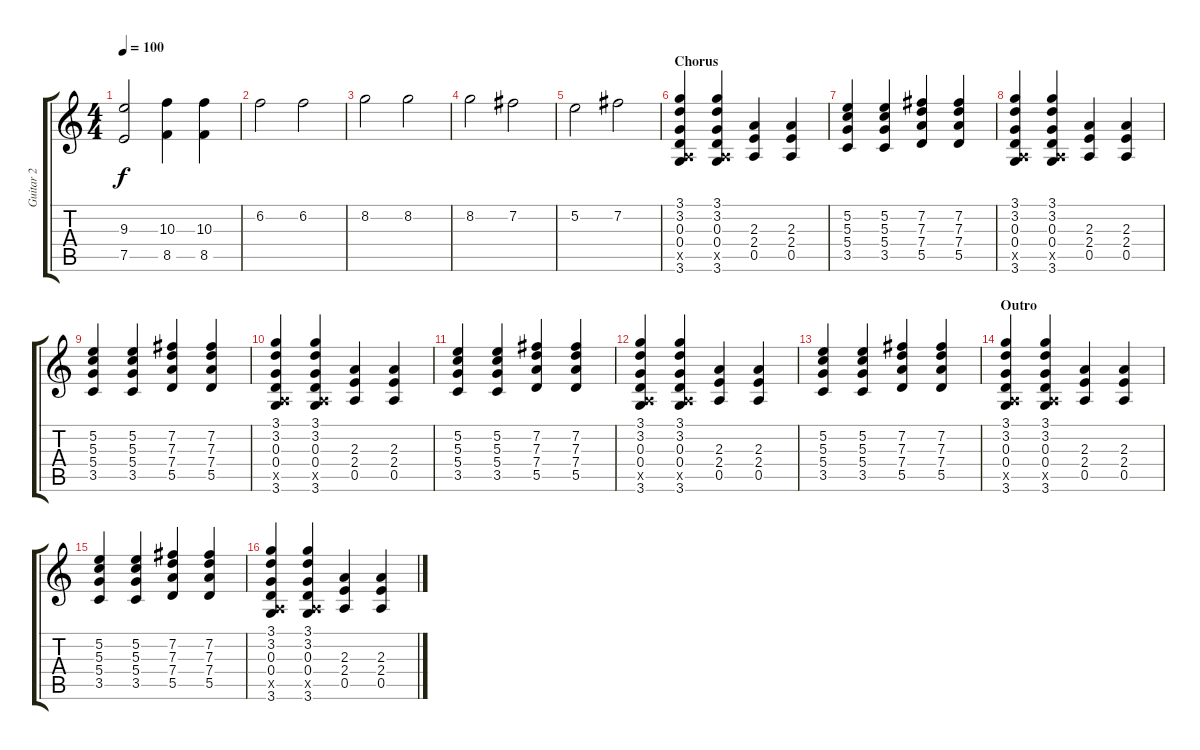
\track ("Guitar 2" "Guitar 2") {instrument distortionguitar}
\staff {score tabs}
\tuning (E4 B3 G3 D3 A2 E2) {hide}
\ts (4 4)
\tempo 100
\clef g2
\ks c
(9.3 7.5).2{dy f} (10.3 8.5).4 (10.3 8.5).4 |
6.2.2 6.2.2 |
8.2.2 8.2.2 |
8.2.2 7.2.2 |
5.2.2 7.2.2 |
\section ("" "Chorus")
(3.1 3.2 0.3 0.4 0.5{x} 3.6).4 (3.1 3.2 0.3 0.4 0.5{x} 3.6).4 (2.3 2.4 0.5).4 (2.3 2.4 0.5).4 |
(5.2 5.3 5.4 3.5).4 (5.2 5.3 5.4 3.5).4 (7.2 7.3 7.4 5.5).4 (7.2 7.3 7.4 5.5).4 |
(3.1 3.2 0.3 0.4 0.5{x} 3.6).4 (3.1 3.2 0.3 0.4 0.5{x} 3.6).4 (2.3 2.4 0.5).4 (2.3 2.4 0.5).4 |
(5.2 5.3 5.4 3.5).4 (5.2 5.3 5.4 3.5).4 (7.2 7.3 7.4 5.5).4 (7.2 7.3 7.4 5.5).4 |
(3.1 3.2 0.3 0.4 0.5{x} 3.6).4 (3.1 3.2 0.3 0.4 0.5{x} 3.6).4 (2.3 2.4 0.5).4 (2.3 2.4 0.5).4 |
(5.2 5.3 5.4 3.5).4 (5.2 5.3 5.4 3.5).4 (7.2 7.3 7.4 5.5).4 (7.2 7.3 7.4 5.5).4 |
(3.1 3.2 0.3 0.4 0.5{x} 3.6).4 (3.1 3.2 0.3 0.4 0.5{x} 3.6).4 (2.3 2.4 0.5).4 (2.3 2.4 0.5).4 |
(5.2 5.3 5.4 3.5).4 (5.2 5.3 5.4 3.5).4 (7.2 7.3 7.4 5.5).4 (7.2 7.3 7.4 5.5).4 |
\section ("" "Outro")
(3.1 3.2 0.3 0.4 0.5{x} 3.6).4 (3.1 3.2 0.3 0.4 0.5{x} 3.6).4 (2.3 2.4 0.5).4 (2.3 2.4 0.5).4 |
(5.2 5.3 5.4 3.5).4 (5.2 5.3 5.4 3.5).4 (7.2 7.3 7.4 5.5).4 (7.2 7.3 7.4 5.5).4 |
(3.1 3.2 0.3 0.4 0.5{x} 3.6).4 (3.1 3.2 0.3 0.4 0.5{x} 3.6).4 (2.3 2.4 0.5).4 (2.3 2.4 0.5).4
